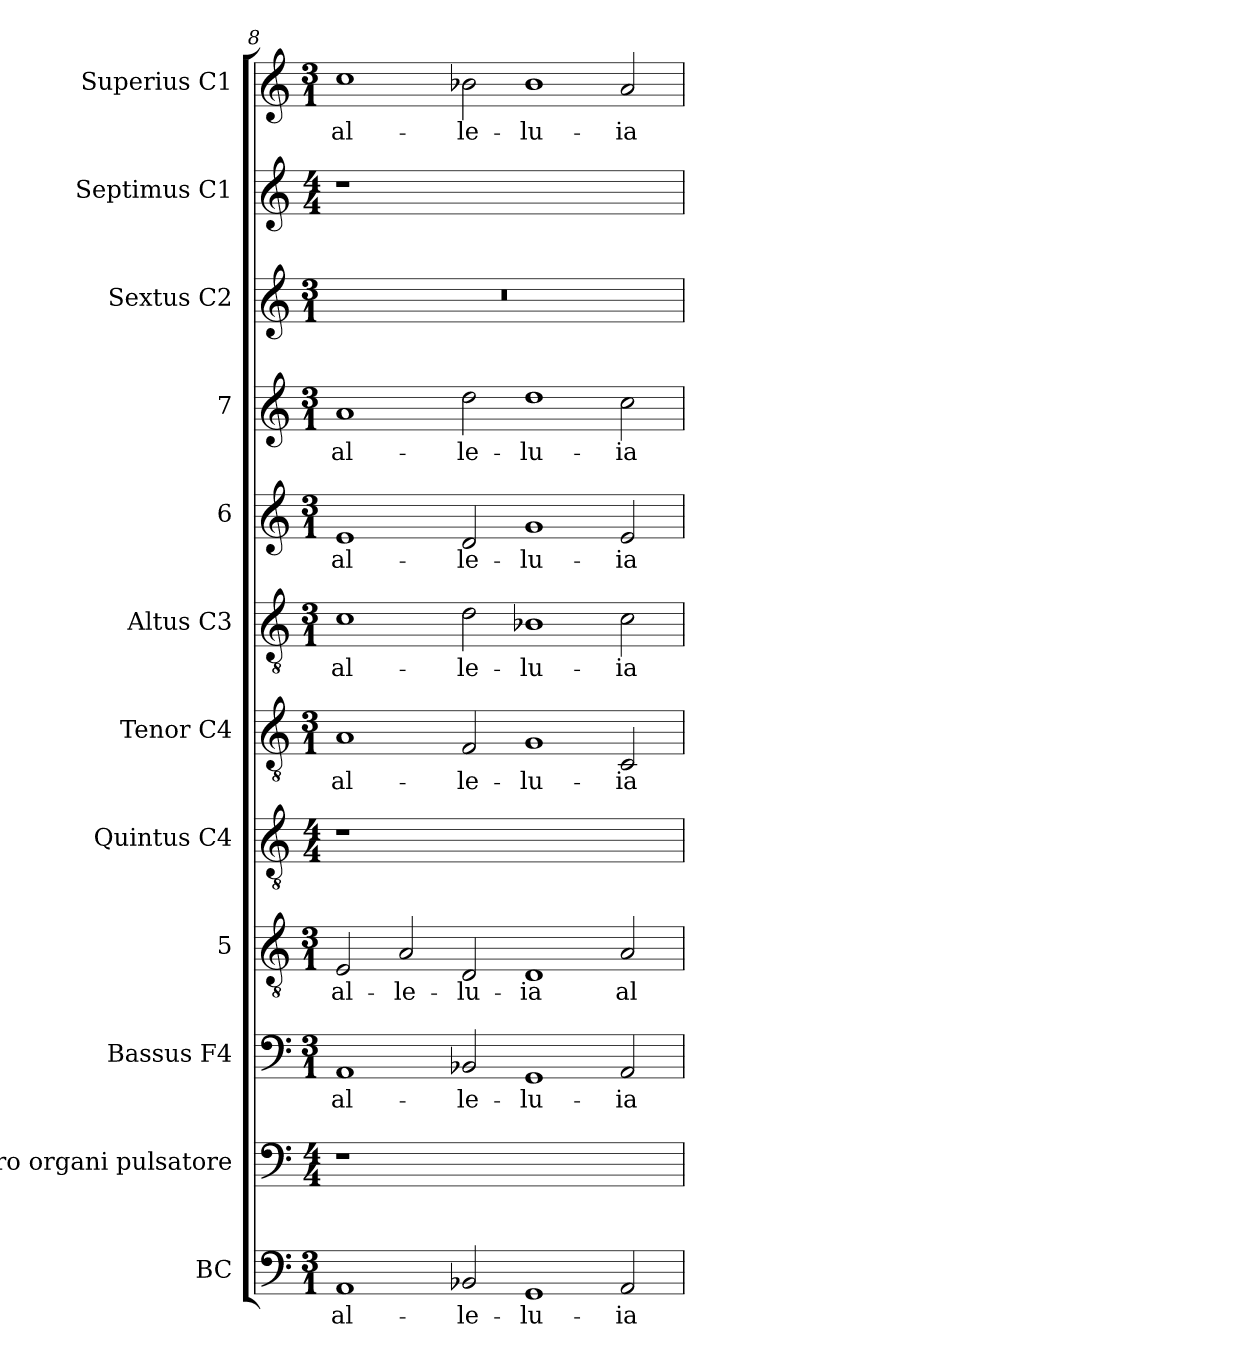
**kern	**text	**kern	**kern	**text	**kern	**text	**kern	**kern	**text	**kern	**text	**kern	**text	**kern	**text	**kern	**kern	**kern	**text
*part12	*part12	*part11	*part10	*part10	*part9	*part9	*part8	*part7	*part7	*part6	*part6	*part5	*part5	*part4	*part4	*part3	*part2	*part1	*part1
*staff12	*staff12	*staff11	*staff10	*staff10	*staff9	*staff9	*staff8	*staff7	*staff7	*staff6	*staff6	*staff5	*staff5	*staff4	*staff4	*staff3	*staff2	*staff1	*staff1
*I"BC	*	*I"pro organi  pulsatore	*I"Bassus  F4	*	*I"5	*	*I"Quintus  C4	*I"Tenor  C4	*	*I"Altus  C3	*	*I"6	*	*I"7	*	*I"Sextus  C2	*I"Septimus  C1	*I"Superius  C1	*
*I'BC	*	*	*I'B	*	*	*	*	*I'T	*	*I'A	*	*	*	*	*	*I'S	*	*I'S	*
*clefF4	*	*clefF4	*clefF4	*	*clefGv2	*	*clefGv2	*clefGv2	*	*clefGv2	*	*clefG2	*	*clefG2	*	*clefG2	*clefG2	*clefG2	*
*k[]	*	*k[]	*k[]	*	*k[]	*	*k[]	*k[]	*	*k[]	*	*k[]	*	*k[]	*	*k[]	*k[]	*k[]	*
*C:	*	*C:	*C:	*	*C:	*	*C:	*C:	*	*C:	*	*C:	*	*C:	*	*C:	*C:	*C:	*
*M3/1	*	*M4/4	*M3/1	*	*M3/1	*	*M4/4	*M3/1	*	*M3/1	*	*M3/1	*	*M3/1	*	*M3/1	*M4/4	*M3/1	*
=8	=8	=8	=8	=8	=8	=8	=8	=8	=8	=8	=8	=8	=8	=8	=8	=8	=8	=8	=8
!	!LO:LY:a:cj	!	!	!LO:LY:b:cj	!	!LO:LY:b:cj	!	!	!LO:LY:b:cj	!	!LO:LY:b:cj	!	!LO:LY:b:cj	!	!LO:LY:b:cj	!	!	!	!LO:LY:b:cj
1AA	al-	1r	1AA	al-	2E/	al-	1r	1A	al-	1c	al-	1e	al-	1a	al-	0.r	1r	1cc	al-
!	!	!	!	!	!	!LO:LY:b:cj	!	!	!	!	!	!	!	!	!	!	!	!	!
.	.	.	.	.	2A/	-le-	.	.	.	.	.	.	.	.	.	.	.	.	.
!	!LO:LY:a:cj	!	!	!LO:LY:b:cj	!	!LO:LY:b:cj	!	!	!LO:LY:b:cj	!	!LO:LY:b:cj	!	!LO:LY:b:cj	!	!LO:LY:b:cj	!	!	!	!LO:LY:b:cj
2BB-X/	-le-	0ryy	2BB-X/	-le-	2D/	-lu-	0ryy	2F/	-le-	2d\	-le-	2d/	-le-	2dd\	-le-	.	0ryy	2b-X\	-le-
!	!LO:LY:a:cj	!	!	!LO:LY:b:cj	!	!LO:LY:b:cj	!	!	!LO:LY:b:cj	!	!LO:LY:b:cj	!	!LO:LY:b:cj	!	!LO:LY:b:cj	!	!	!	!LO:LY:b:cj
1GG	-lu-	.	1GG	-lu-	1D	-ia	.	1G	-lu-	1B-X	-lu-	1g	-lu-	1dd	-lu-	.	.	1b-	-lu-
!	!LO:LY:a:cj	!	!	!LO:LY:b:cj	!	!LO:LY:b:cj	!	!	!LO:LY:b:cj	!	!LO:LY:b:cj	!	!LO:LY:b:cj	!	!LO:LY:b:cj	!	!	!	!LO:LY:b:cj
2AA/	-ia	.	2AA/	-ia	2A/	al-	.	2C/	-ia	2c\	-ia	2e/	-ia	2cc\	-ia	.	.	2a/	-ia
=	=	=	=	=	=	=	=	=	=	=	=	=	=	=	=	=	=	=	=
*-	*-	*-	*-	*-	*-	*-	*-	*-	*-	*-	*-	*-	*-	*-	*-	*-	*-	*-	*-
